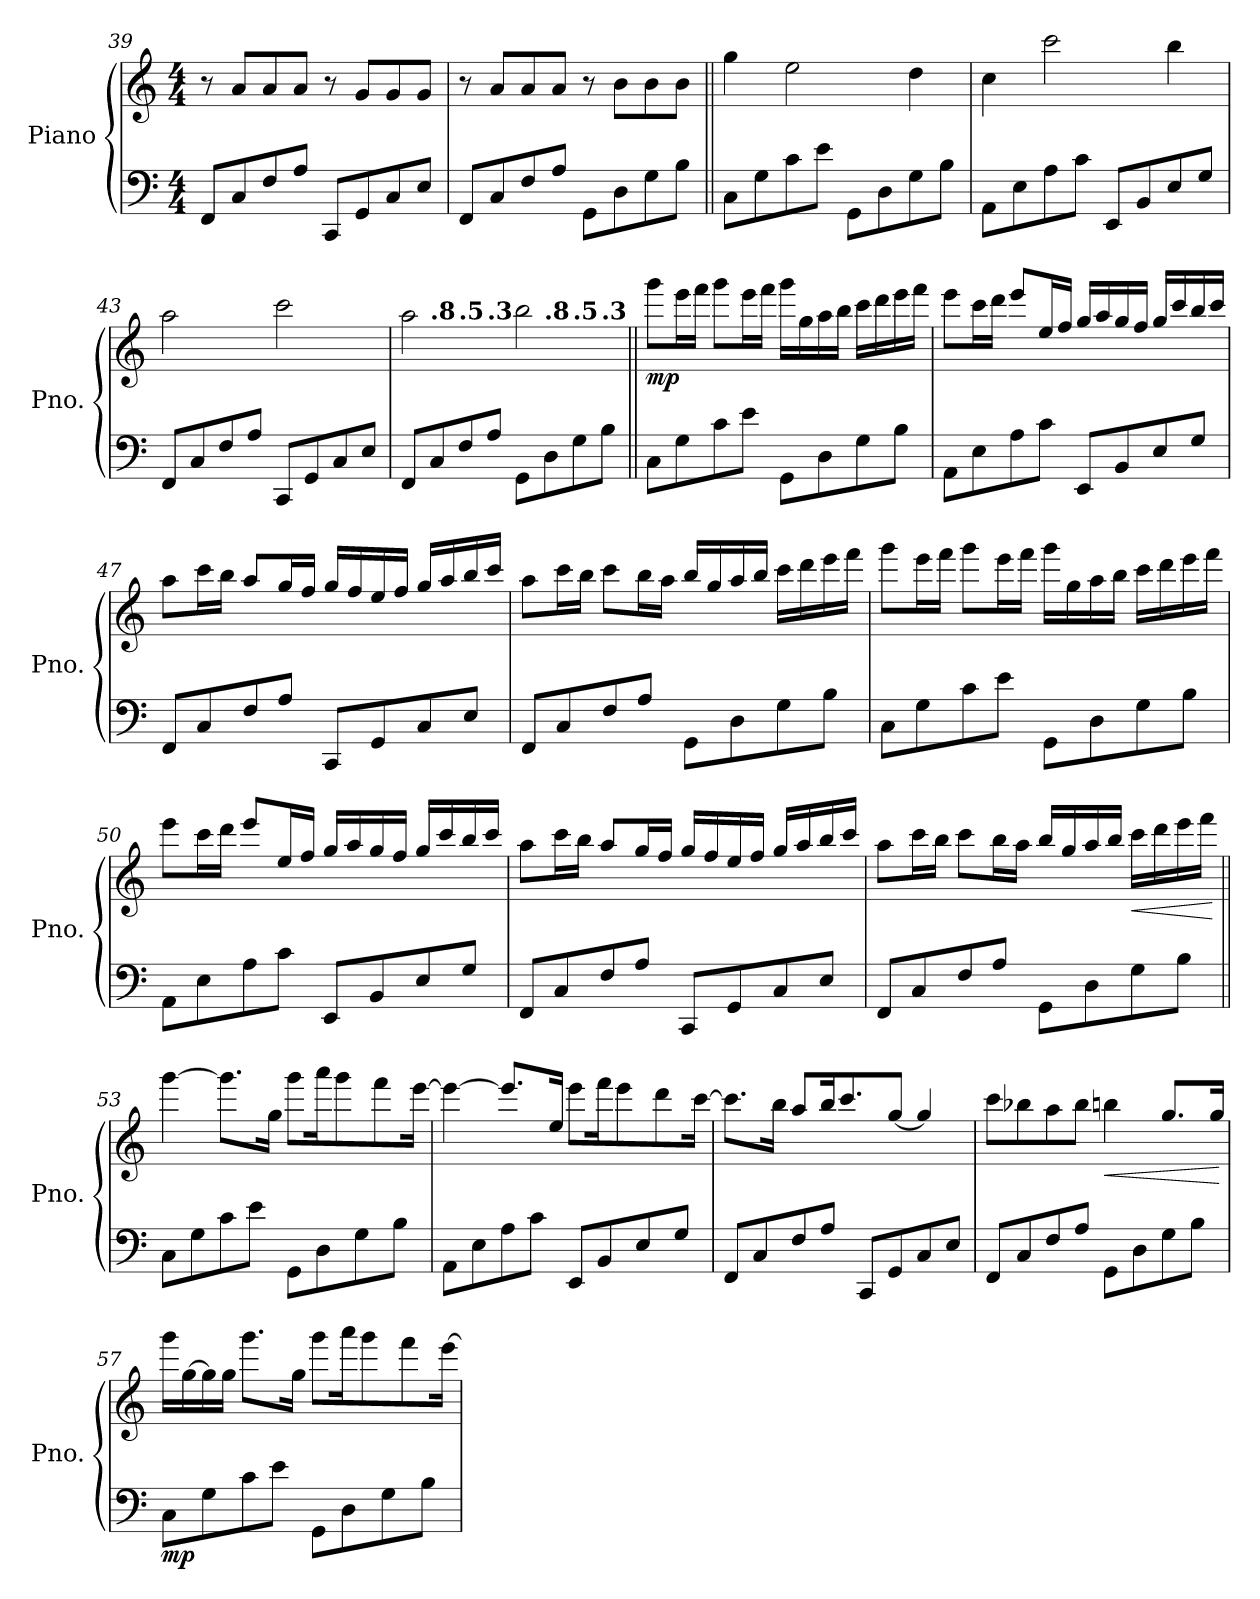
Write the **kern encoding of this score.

**kern	**kern	**dynam
*part1	*part1	*part1
*staff2	*staff1	*staff1/2
*I"Piano	*	*
*I'Pno.	*	*
*clefF4	*clefG2	*
*k[]	*k[]	*
*M4/4	*M4/4	*
=39	=39	=39
8FF/L	8r	.
8C/	8a/L	.
8F/	8a/	.
8A/J	8a/J	.
8CC/L	8r	.
8GG/	8g/L	.
8C/	8g/	.
8E/J	8g/J	.
=40	=40	=40
8FF/L	8r	.
8C/	8a/L	.
8F/	8a/	.
8A/J	8a/J	.
8GG\L	8r	.
8D\	8b\L	.
8G\	8b\	.
8B\J	8b\J	.
=41||	=41||	=41||
*	*MM74	*
!	!	!LO:DY:b=2
!	!	!LO:DY:n=1:b=2
8C\L	4gg\	mp mp
8G\	.	.
8c\	2ee\	.
8e\J	.	.
8GG\L	.	.
8D\	.	.
8G\	4dd\	.
8B\J	.	.
!!LO:LB:g=z
=42	=42	=42
8AA\L	4cc\	.
8E\	.	.
8A\	2ccc\	.
8c\J	.	.
8EE/L	.	.
8BB/	.	.
8E/	4bb\	.
8G/J	.	.
=43	=43	=43
8FF/L	2aa\	.
8C/	.	.
8F/	.	.
8A/J	.	.
8CC/L	2ccc\	.
8GG/	.	.
8C/	.	.
8E/J	.	.
=44	=44	=44
*	*MM74	*
!	!LO:TX:b:i:t=rit.	!
*	*^	*
*	*	*^	*
*	*	*	*^	*
*	*	*	*	*^	*
*	*	*	*	*	*^	*
8FF/L	2aa\	8ryy	4ryy	4.ryy	2ryy	2.ryy	.
*	*MM69	*	*	*	*	*	*
!	!	!LO:TX:a:B:t=.8	!	!	!	!	!
8C/	.	2..ryy	.	.	.	.	.
*	*MM65	*	*	*	*	*	*
!	!	!	!LO:TX:a:B:t=.5	!	!	!	!
8F/	.	.	2.ryy	.	.	.	.
*	*MM61	*	*	*	*	*	*
!	!	!	!	!LO:TX:a:B:t=.3	!	!	!
8A/J	.	.	.	2ryy	.	.	.
*	*MM57	*	*	*	*	*	*
8GG\L	2bb\	.	.	.	8ryy	.	.
*	*MM52	*	*	*	*	*	*
!	!	!	!	!	!LO:TX:a:B:t=.8	!	!
8D\	.	.	.	.	4.ryy	.	.
*	*MM48	*	*	*	*	*	*
!	!	!	!	!	!	!LO:TX:a:B:t=.5	!
8G\	.	.	.	.	.	4ryy	.
*	*MM44	*	*	*	*	*	*
!	!	!	!	!LO:TX:a:B:t=.3	!	!	!
8B\J	.	.	.	8ryy	.	.	.
*	*v	*v	*v	*v	*v	*v	*
=45||	=45||	=45||
*	*MM40	*
*	*^	*
*	*	*^	*
*	*	*	*^	*
*	*	*	*	*^	*
*	*	*	*	*	*^	*
!	!	!	!	!	!	!	!LO:DY:b
*	*v	*v	*v	*v	*v	*v	*
8C\L	8ggg\L	mp
8G\	16eee\L	.
.	16fff\JJ	.
8c\	8ggg\L	.
8e\J	16eee\L	.
.	16fff\JJ	.
8GG\L	16ggg\LL	.
.	16gg\	.
8D\	16aa\	.
.	16bb\JJ	.
8G\	16ccc\LL	.
.	16ddd\	.
8B\J	16eee\	.
.	16fff\JJ	.
!!LO:PB:g=z
=46	=46	=46
8AA\L	8eee\L	.
8E\	16ccc\L	.
.	16ddd\JJ	.
8A\	8eee/L	.
8c\J	16ee/L	.
.	16ff/JJ	.
8EE/L	16gg/LL	.
.	16aa/	.
8BB/	16gg/	.
.	16ff/JJ	.
8E/	16gg/LL	.
.	16ccc/	.
8G/J	16bb/	.
.	16ccc/JJ	.
=47	=47	=47
8FF/L	8aa\L	.
8C/	16ccc\L	.
.	16bb\JJ	.
8F/	8aa/L	.
8A/J	16gg/L	.
.	16ff/JJ	.
8CC/L	16gg/LL	.
.	16ff/	.
8GG/	16ee/	.
.	16ff/JJ	.
8C/	16gg/LL	.
.	16aa/	.
8E/J	16bb/	.
.	16ccc/JJ	.
=48	=48	=48
8FF/L	8aa\L	.
8C/	16ccc\L	.
.	16bb\JJ	.
8F/	8ccc\L	.
8A/J	16bb\L	.
.	16aa\JJ	.
8GG\L	16bb/LL	.
.	16gg/	.
8D\	16aa/	.
.	16bb/JJ	.
8G\	16ccc\LL	.
.	16ddd\	.
8B\J	16eee\	.
.	16fff\JJ	.
!!LO:LB:g=z
=49	=49	=49
8C\L	8ggg\L	.
8G\	16eee\L	.
.	16fff\JJ	.
8c\	8ggg\L	.
8e\J	16eee\L	.
.	16fff\JJ	.
8GG\L	16ggg\LL	.
.	16gg\	.
8D\	16aa\	.
.	16bb\JJ	.
8G\	16ccc\LL	.
.	16ddd\	.
8B\J	16eee\	.
.	16fff\JJ	.
=50	=50	=50
8AA\L	8eee\L	.
8E\	16ccc\L	.
.	16ddd\JJ	.
8A\	8eee/L	.
8c\J	16ee/L	.
.	16ff/JJ	.
8EE/L	16gg/LL	.
.	16aa/	.
8BB/	16gg/	.
.	16ff/JJ	.
8E/	16gg/LL	.
.	16ccc/	.
8G/J	16bb/	.
.	16ccc/JJ	.
=51	=51	=51
8FF/L	8aa\L	.
8C/	16ccc\L	.
.	16bb\JJ	.
8F/	8aa/L	.
8A/J	16gg/L	.
.	16ff/JJ	.
8CC/L	16gg/LL	.
.	16ff/	.
8GG/	16ee/	.
.	16ff/JJ	.
8C/	16gg/LL	.
.	16aa/	.
8E/J	16bb/	.
.	16ccc/JJ	.
!!LO:LB:g=z
=52	=52	=52
8FF/L	8aa\L	.
8C/	16ccc\L	.
.	16bb\JJ	.
8F/	8ccc\L	.
8A/J	16bb\L	.
.	16aa\JJ	.
8GG\L	16bb/LL	.
.	16gg/	.
8D\	16aa/	.
.	16bb/JJ	.
!	!	!LO:HP:b
8G\	16ccc\LL	<
.	16ddd\	.
8B\J	16eee\	.
.	16fff\JJ	.
.	.	[
=53||	=53||	=53||
*	*MM76	*
!	!	!LO:DY:b=2
!	!	!LO:DY:n=1:b
8C\L	[4ggg\	mf mf
8G\	.	.
8c\	8.ggg\L]	.
8e\J	.	.
.	16gg\Jk	.
8GG\L	8ggg\L	.
8D\	16aaa\K	.
.	8ggg\	.
8G\	.	.
.	8fff\	.
8B\J	.	.
.	[16eee\Jk	.
=54	=54	=54
8AA\L	4eee\_	.
8E\	.	.
8A\	8.eee/L]	.
8c\J	.	.
.	16ee/Jk	.
8EE/L	8eee\L	.
8BB/	16fff\K	.
.	8eee\	.
8E/	.	.
.	8ddd\	.
8G/J	.	.
.	[16ccc\Jk	.
=55	=55	=55
8FF/L	8.ccc\L]	.
8C/	.	.
.	16bb\Jk	.
8F/	8aa/L	.
8A/J	16bb/K	.
.	8.ccc/	.
8CC/L	.	.
8GG/	[8gg/J	.
8C/	4gg/]	.
8E/J	.	.
!!LO:LB:g=z
=56	=56	=56
8FF/L	8ccc\L	.
8C/	8bb-X\	.
8F/	8aa\	.
8A/J	8bb-\J	.
!	!	!LO:HP:b
8GG\L	4bbn\	<
8D\	.	.
8G\	8.gg/L	.
8B\J	.	.
.	16gg/Jk	.
.	.	[
=57	=57	=57
!	!	!LO:DY:b=2
8C\L	16ggg\LL	mp
.	[16gg\	.
8G\	16gg\]	.
.	16gg\JJ	.
8c\	8.ggg\L	.
8e\J	.	.
.	16gg\Jk	.
8GG\L	8ggg\L	.
8D\	16aaa\K	.
.	8ggg\	.
8G\	.	.
.	8fff\	.
8B\J	.	.
.	[16eee\Jk	.
=	=	=
*-	*-	*-
